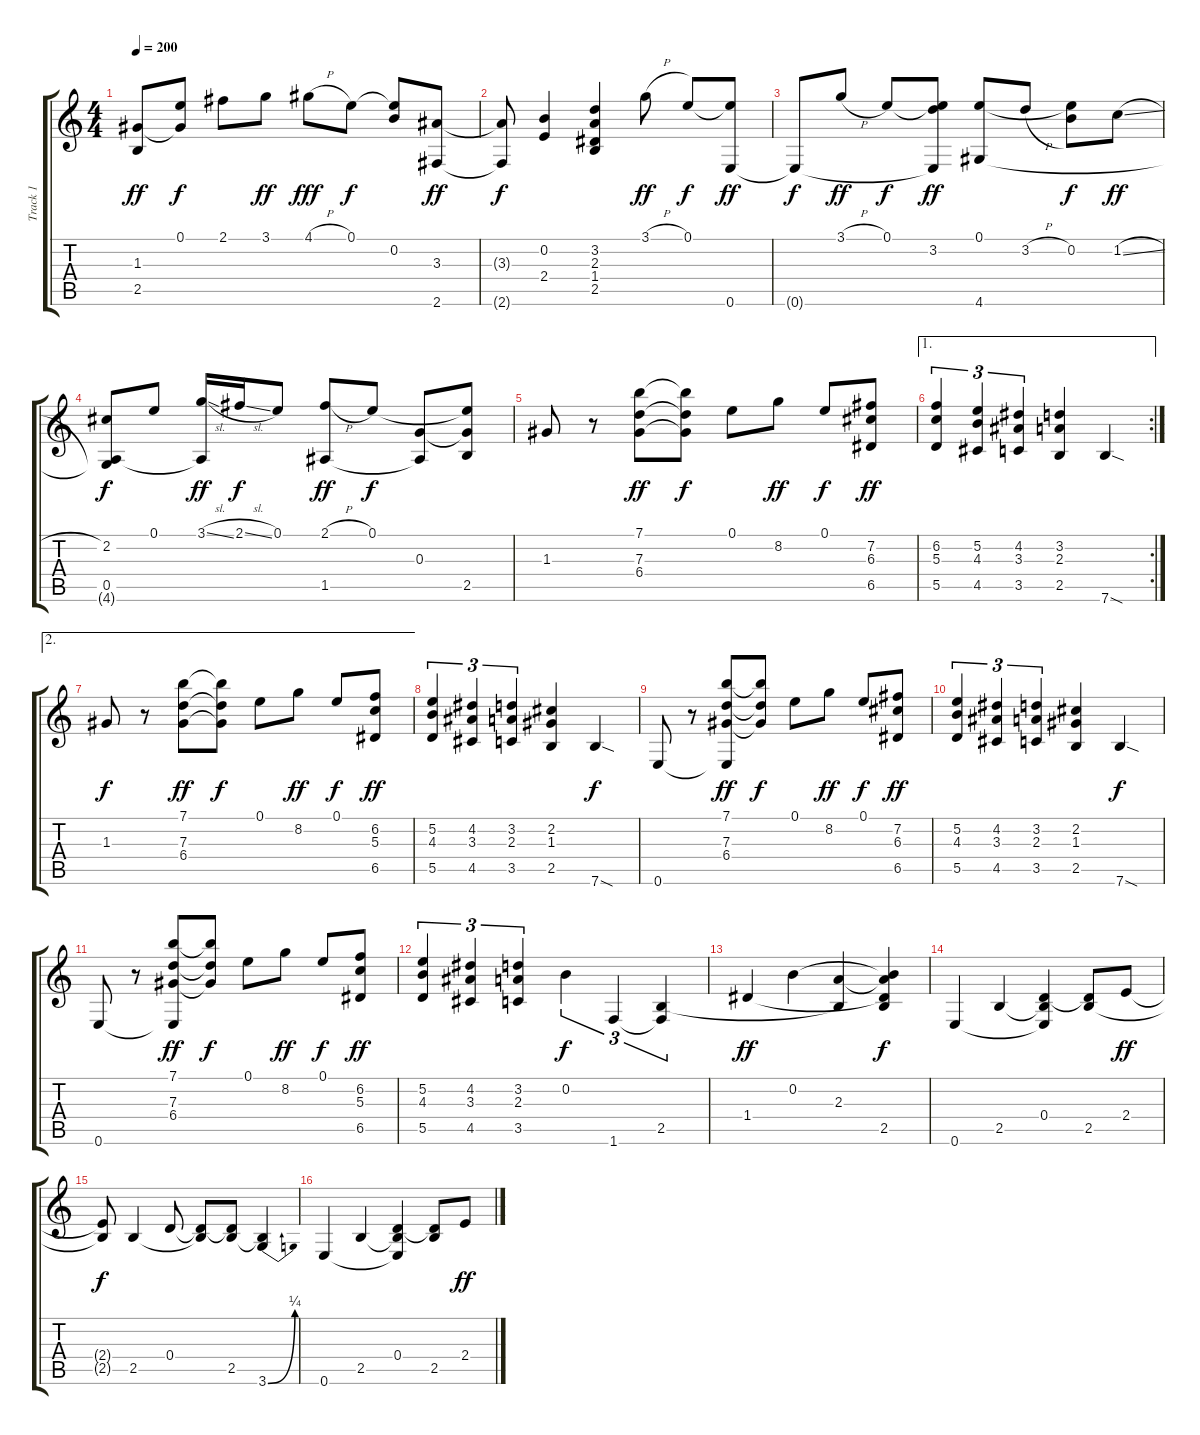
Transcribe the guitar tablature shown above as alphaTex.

\track ("Track 1" "Track 1") {instrument acousticguitarsteel}
\staff {score tabs}
\tuning (E4 B3 G3 D3 A2 E2) {hide}
\ts (4 4)
\tempo 200
\clef g2
\ks c
(1.3 2.5{t}).8{dy ff} (0.1 1.3{t}).8{dy f} 2.1.8 3.1.8{dy ff} 4.1{h}.8{dy fff} 0.1.8{dy f} (0.1{t} 0.2).8 (3.3 2.6).8{dy ff} |
(3.3{t} 2.6{t}).8{dy f} (0.2 2.4).4 (3.2 2.3 1.4 2.5).4 3.1{h}.8{dy ff} 0.1.8{dy f} (0.1{t} 0.6).8{dy ff} |
0.6{t}.8{dy f} 3.1{h}.8{dy ff} 0.1.8{dy f} (0.1{t} 3.2 0.6{t}).8{dy ff} (0.1 4.6).8 3.2{h}.8 (0.1{t} 0.2).8{dy f} 1.2{sl}.8{dy ff} |
(2.2 0.5 4.6{t}).8{dy f} 0.1.8 (3.1{sl} 0.5{t}).16{dy ff} 2.1{sl}.16{dy f} 0.1.8 (2.1{h} 1.5).8{dy ff} 0.1.8{dy f} (0.3 1.5{t}).8 (0.1{t} 0.3{t} 2.5).8 |
1.3.8 r.8 (7.1 7.3 6.4).8{dy ff} (7.1{t} 7.3{t} 6.4{t}).8{dy f} 0.1.8 8.2.8{dy ff} 0.1.8{dy f} (7.2 6.3 6.5).8{dy ff} |
\ae 1
\rc 2
(6.2 5.3 5.5).4{tu (3 2)} (5.2 4.3 4.5).4{tu (3 2)} (4.2 3.3 3.5).4{tu (3 2)} (3.2 2.3 2.5).4 7.6{sod}.4 |
\ae 2
1.3.8{dy f} r.8 (7.1 7.3 6.4).8{dy ff} (7.1{t} 7.3{t} 6.4{t}).8{dy f} 0.1.8 8.2.8{dy ff} 0.1.8{dy f} (6.2 5.3 6.5).8{dy ff} |
(5.2 4.3 5.5).4{tu (3 2)} (4.2 3.3 4.5).4{tu (3 2)} (3.2 2.3 3.5).4{tu (3 2)} (2.2 1.3 2.5).4 7.6{sod}.4{dy f} |
0.6.8 r.8 (7.1 7.3 6.4 0.6{t}).8{dy ff} (7.1{t} 7.3{t} 6.4{t}).8{dy f} 0.1.8 8.2.8{dy ff} 0.1.8{dy f} (7.2 6.3 6.5).8{dy ff} |
(5.2 4.3 5.5).4{tu (3 2)} (4.2 3.3 4.5).4{tu (3 2)} (3.2 2.3 3.5).4{tu (3 2)} (2.2 1.3 2.5).4 7.6{sod}.4{dy f} |
0.6.8 r.8 (7.1 7.3 6.4 0.6{t}).8{dy ff} (7.1{t} 7.3{t} 6.4{t}).8{dy f} 0.1.8 8.2.8{dy ff} 0.1.8{dy f} (6.2 5.3 6.5).8{dy ff} |
(5.2 4.3 5.5).4{tu (3 2)} (4.2 3.3 4.5).4{tu (3 2)} (3.2 2.3 3.5).4{tu (3 2)} 0.2.4{tu (3 2) dy f} 1.6.4{tu (3 2)} (2.5 1.6{t}).4{tu (3 2)} |
1.4.4{dy ff} 0.2.4 (2.3 2.5{t}).4 (0.2{t} 2.3{t} 1.4{t} 2.5).4{dy f} |
0.6.4 2.5.4 (0.4 2.5{t} 0.6{t}).4 (0.4{t} 2.5).8 2.4.8{dy ff} |
(2.4{t} 2.5{t}).8{dy f} 2.5.4 0.4.8 (0.4{t} 2.5{t}).8 (0.4{t} 2.5).8 (2.5{t} 3.6{be (bend 0 0 60 1)}).4 |
0.6.4 2.5.4 (0.4 2.5{t} 0.6{t}).4 (0.4{t} 2.5).8 2.4.8{dy ff}
